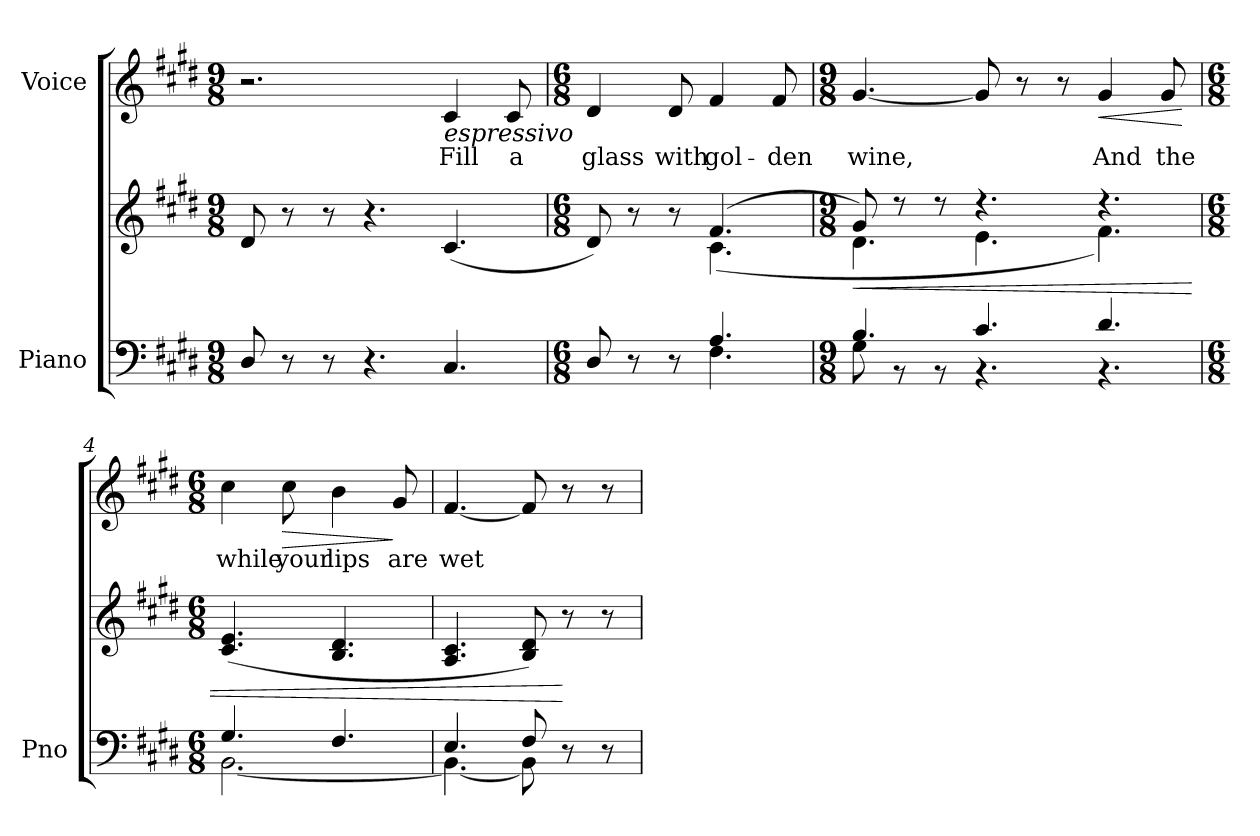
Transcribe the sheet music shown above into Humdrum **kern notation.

**kern	**kern	**dynam	**kern	**text	**dynam
*part2	*part2	*part2	*part1	*part1	*part1
*staff3	*staff2	*staff2/3	*staff1	*staff1	*staff1
*I"Piano	*	*	*I"Voice	*	*
*I'Pno	*	*	*	*	*
*clefF4	*clefG2	*	*clefG2	*	*
*k[f#c#g#d#]	*k[f#c#g#d#]	*	*k[f#c#g#d#]	*	*
*M9/8	*M9/8	*	*M9/8	*	*
=1	=1	=1	=1	=1	=1
8D#/	8d#/	.	2.r	.	.
8r	8r	.	.	.	.
8r	8r	.	.	.	.
4.r	4.r	.	.	.	.
!	!	!	!LO:TX:b:i:t=espressivo	!	!
!	!	!	!	!LO:LY:b	!
4.C#/	(4.c#/	.	4c#/	Fill	.
!	!	!	!	!LO:LY:b	!
.	.	.	8c#/	a	.
=2	=2	=2	=2	=2	=2
*M6/8	*M6/8	*	*M6/8	*	*
*^	*^	*	*	*	*
!	!	!	!	!	!	!LO:LY:b	!
8D#/	4.ryy	8d#/)	4.ryy	.	4d#/	glass	.
8r	.	8r	.	.	.	.	.
!	!	!	!	!	!	!LO:LY:b	!
8r	.	8r	.	.	8d#/	with	.
!	!	!	!	!	!	!LO:LY:b	!
4.A/	4.F#\	(4.f#/	(4.c#\	.	4f#/	gol-	.
!	!	!	!	!	!	!LO:LY:b	!
.	.	.	.	.	8f#/	-den	.
=3	=3	=3	=3	=3	=3	=3	=3
*M9/8	*	*M9/8	*	*	*M9/8	*	*
!	!	!	!	!LO:HP:b	!	!LO:LY:b	!
4.B/	8G#\	8g#/)	4.d#\	<	[4.g#/	wine,	.
.	8r	8r	.	.	.	.	.
.	8r	8r	.	.	.	.	.
4.c#/	4.r	4.r	4.e\	.	8g#/]	.	.
.	.	.	.	.	8r	.	.
.	.	.	.	.	8r	.	.
!	!	!	!	!	!	!LO:LY:b	!LO:HP:b
4.d#/	4.r	4.r	4.f#\)	.	4g#/	And	<
!	!	!	!	!	!	!LO:LY:b	!
.	.	.	.	.	8g#/	the	.
*v	*v	*	*	*	*	*	*
*	*v	*v	*	*	*	*
.	.	.	.	.	[
=4	=4	=4	=4	=4	=4
*M6/8	*M6/8	*	*M6/8	*	*
*^	*	*	*	*	*
!	!	!	!	!	!LO:LY:b	!
4.G#/	[2.BB\	(4.c#/ 4.e/	.	4cc#\	while	.
!	!	!	!	!	!LO:LY:b	!LO:HP:b
.	.	.	.	8cc#\	your	>
!	!	!	!	!	!LO:LY:b	!
4.F#/	.	4.B/ 4.d#/	.	4b\	lips	.
!	!	!	!	!	!LO:LY:b	!
.	.	.	.	8g#/	are	]
!!LO:LB:g=z
=5	=5	=5	=5	=5	=5	=5
!	!	!	!	!	!LO:LY:b	!
4.E/	4.BB\_	4.A/ 4.c#/	.	[4.f#/	wet	.
8F#/	8BB\]	8B/ 8d#/)	.	8f#/]	.	.
8r	4ryy	8r	[	8r	.	.
8r	.	8r	.	8r	.	.
*v	*v	*	*	*	*	*
=	=	=	=	=	=
*-	*-	*-	*-	*-	*-
